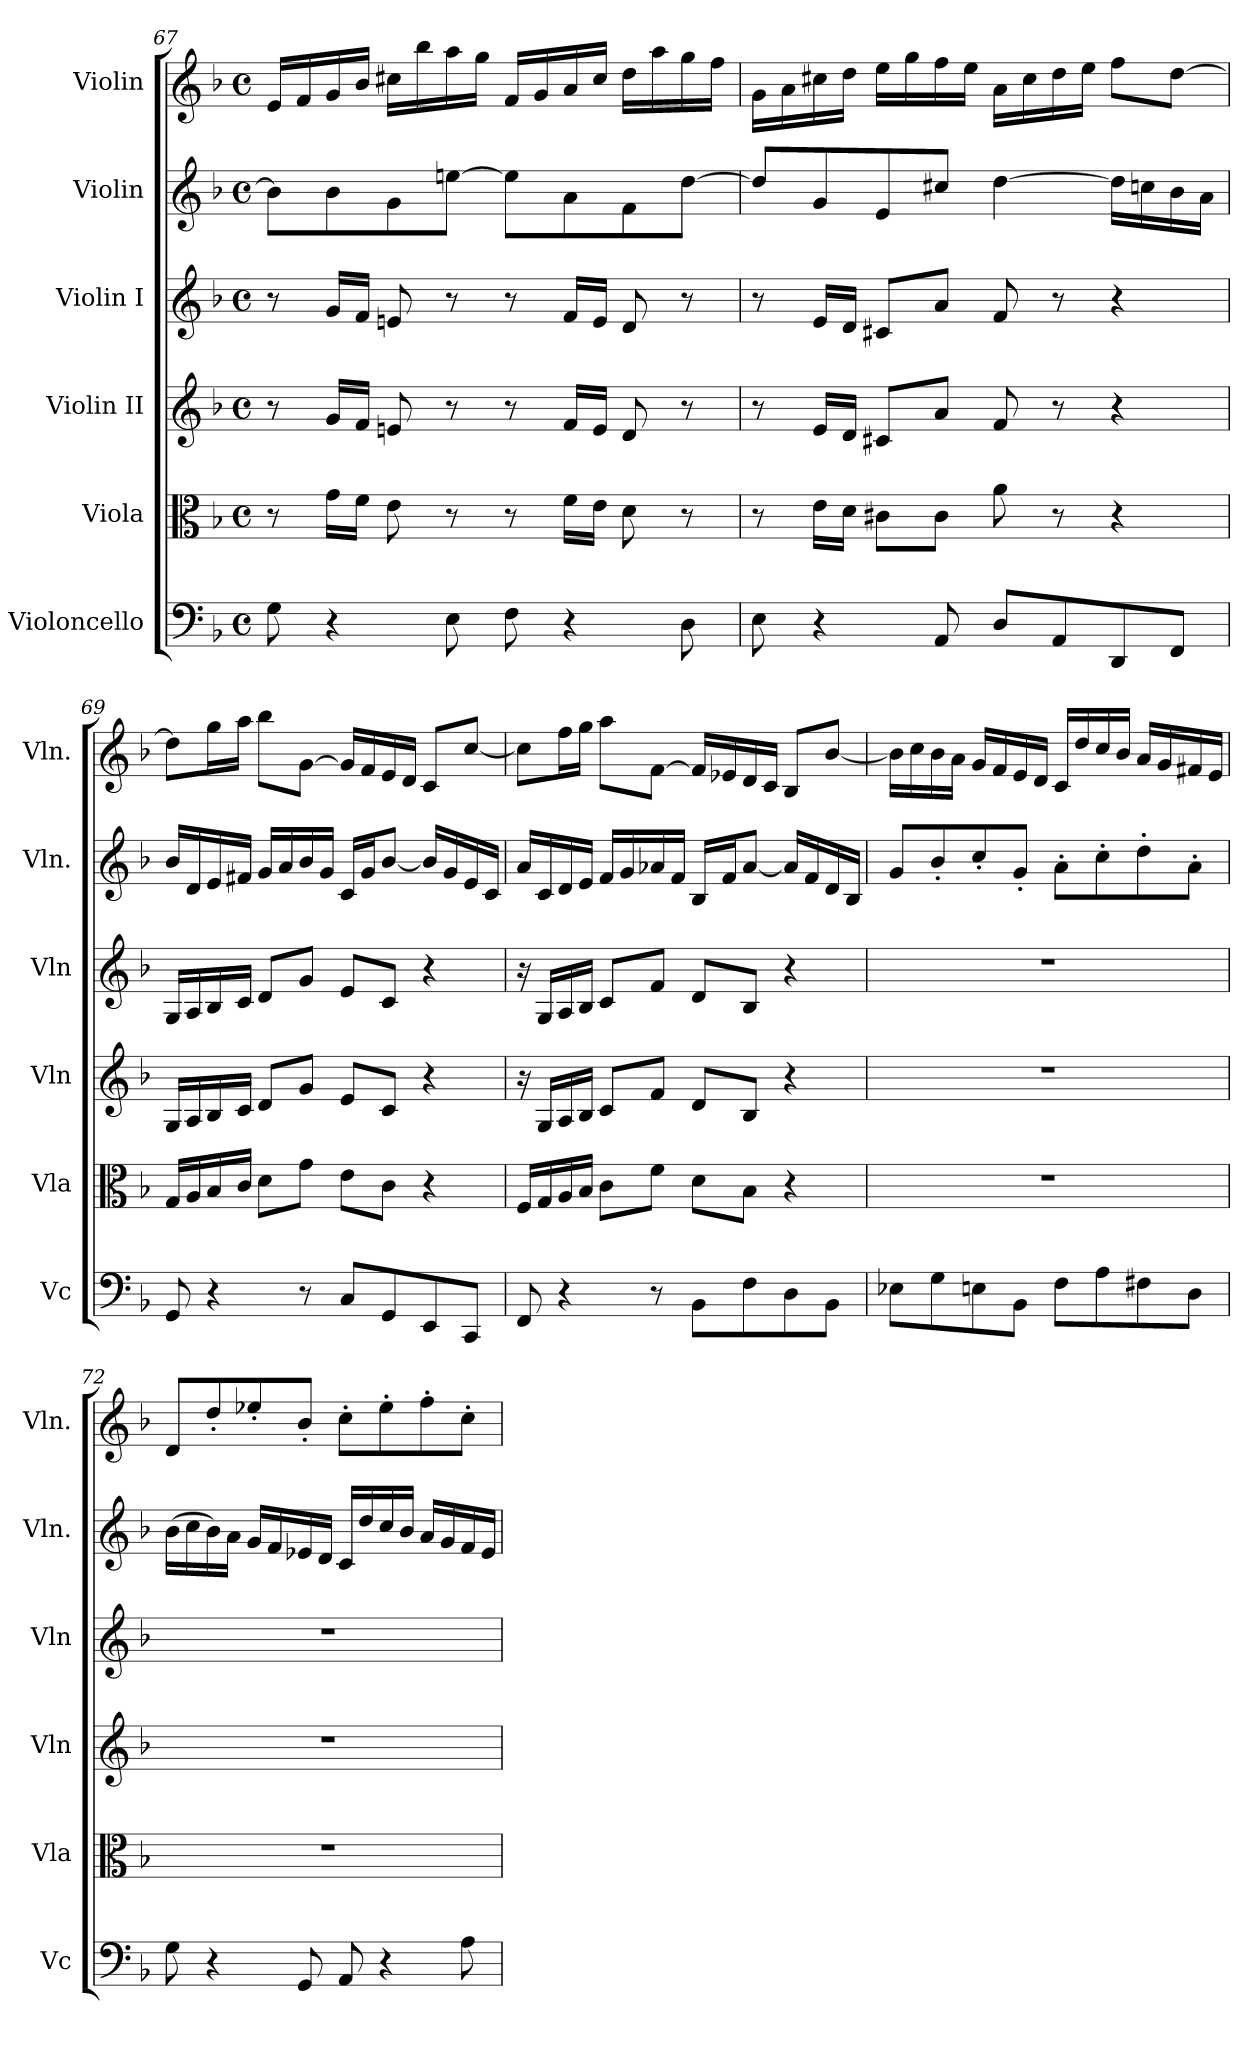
**kern	**kern	**kern	**kern	**kern	**kern
*part6	*part5	*part4	*part3	*part2	*part1
*staff6	*staff5	*staff4	*staff3	*staff2	*staff1
*I"Violoncello	*I"Viola	*I"Violin II	*I"Violin I	*I"Violin	*I"Violin
*I'Vc	*I'Vla	*I'Vln	*I'Vln	*I'Vln.	*I'Vln.
*clefF4	*clefC3	*clefG2	*clefG2	*clefG2	*clefG2
*k[b-]	*k[b-]	*k[b-]	*k[b-]	*k[b-]	*k[b-]
*M4/4	*M4/4	*M4/4	*M4/4	*M4/4	*M4/4
*met(c)	*met(c)	*met(c)	*met(c)	*met(c)	*met(c)
=67	=67	=67	=67	=67	=67
8G\	8r	8r	8r	8b-\L]	16e/LL
.	.	.	.	.	16f/
4r	16g\LL	16g/LL	16g/LL	8b-\	16g/
.	16f\JJ	16f/JJ	16f/JJ	.	16b-/JJ
.	8e\	8en/	8en/	8g\	16cc#X\LL
.	.	.	.	.	16bb-\
8E\	8r	8r	8r	[8een\J	16aa\
.	.	.	.	.	16gg\JJ
8F\	8r	8r	8r	8ee\L]	16f/LL
.	.	.	.	.	16g/
4r	16f\LL	16f/LL	16f/LL	8a\	16a/
.	16e\JJ	16e/JJ	16e/JJ	.	16cc#/JJ
.	8d\	8d/	8d/	8f\	16dd\LL
.	.	.	.	.	16aa\
8D\	8r	8r	8r	[8dd\J	16gg\
.	.	.	.	.	16ff\JJ
!!LO:LB:g=z
=68	=68	=68	=68	=68	=68
8E\	8r	8r	8r	8dd/L]	16g\LL
.	.	.	.	.	16a\
4r	16e\LL	16e/LL	16e/LL	8g/	16cc#X\
.	16d\JJ	16d/JJ	16d/JJ	.	16dd\JJ
.	8c#X\L	8c#X/L	8c#X/L	8e/	16ee\LL
.	.	.	.	.	16gg\
8AA/	8c#\J	8a/J	8a/J	8cc#X/J	16ff\
.	.	.	.	.	16ee\JJ
8D/L	8a\	8f/	8f/	[4dd\	16a\LL
.	.	.	.	.	16cc#\
8AA/	8r	8r	8r	.	16dd\
.	.	.	.	.	16ee\JJ
8DD/	4r	4r	4r	16dd\LL]	8ff\L
.	.	.	.	16ccn\	.
8FF/J	.	.	.	16b-\	[8dd\J
.	.	.	.	16a\JJ	.
=69	=69	=69	=69	=69	=69
8GG/	16G/LL	16G/LL	16G/LL	16b-/LL	8dd\L]
.	16A/	16A/	16A/	16d/	.
4r	16B-/	16B-/	16B-/	16e/	16gg\L
.	16c/JJ	16c/JJ	16c/JJ	16f#X/JJ	16aa\JJ
.	8d\L	8d/L	8d/L	16g/LL	8bb-\L
.	.	.	.	16a/	.
8r	8g\J	8g/J	8g/J	16b-/	[8g\J
.	.	.	.	16g/JJ	.
8C/L	8e\L	8e/L	8e/L	16c/LL	16g/LL]
.	.	.	.	16g/J	16f/
8GG/	8c\J	8c/J	8c/J	[8b-/J	16e/
.	.	.	.	.	16d/JJ
8EE/	4r	4r	4r	16b-/LL]	8c/L
.	.	.	.	16g/	.
8CC/J	.	.	.	16e/	[8cc/J
.	.	.	.	16c/JJ	.
!!LO:PB:g=z
=70	=70	=70	=70	=70	=70
8FF/	16F/LL	16r	16r	16a/LL	8cc\L]
.	16G/	16G/LL	16G/LL	16c/	.
4r	16A/	16A/	16A/	16d/	16ff\L
.	16B-/JJ	16B-/JJ	16B-/JJ	16e/JJ	16gg\JJ
.	8c\L	8c/L	8c/L	16f/LL	8aa\L
.	.	.	.	16g/	.
8r	8f\J	8f/J	8f/J	16a-X/	[8f\J
.	.	.	.	16f/JJ	.
8BB-\L	8d\L	8d/L	8d/L	16B-/LL	16f/LL]
.	.	.	.	16f/J	16e-X/
8F\	8B-\J	8B-/J	8B-/J	[8a-/J	16d/
.	.	.	.	.	16c/JJ
8D\	4r	4r	4r	16a-/LL]	8B-/L
.	.	.	.	16f/	.
8BB-\J	.	.	.	16d/	[8b-/J
.	.	.	.	16B-/JJ	.
=71	=71	=71	=71	=71	=71
8E-X\L	1r	1r	1r	8g/L	16b-\LL]
.	.	.	.	.	16cc\
8G\	.	.	.	8b-'/	16b-\
.	.	.	.	.	16a\JJ
8En\	.	.	.	8cc'/	16g/LL
.	.	.	.	.	16f/
8BB-\J	.	.	.	8g'/J	16e/
.	.	.	.	.	16d/JJ
8F\L	.	.	.	8a'\L	16c/LL
.	.	.	.	.	16dd/
8A\	.	.	.	8cc'\	16cc/
.	.	.	.	.	16b-/JJ
8F#X\	.	.	.	8dd'\	16a/LL
.	.	.	.	.	16g/
8D\J	.	.	.	8a'\J	16f#X/
.	.	.	.	.	16e/JJ
!!LO:LB:g=z
=72	=72	=72	=72	=72	=72
8G\	1r	1r	1r	(16b-\LL	8d/L
.	.	.	.	16cc\	.
4r	.	.	.	16b-\)	8dd'/
.	.	.	.	16a\JJ	.
.	.	.	.	16g/LL	8ee-X'/
.	.	.	.	16f/	.
8GG/	.	.	.	16e-X/	8b-'/J
.	.	.	.	16d/JJ	.
8AA/	.	.	.	16c/LL	8cc'\L
.	.	.	.	16dd/	.
4r	.	.	.	16cc/	8ee-'\
.	.	.	.	16b-/JJ	.
.	.	.	.	16a/LL	8ff'\
.	.	.	.	16g/	.
8A\	.	.	.	16f/	8cc'\J
.	.	.	.	16e-/JJ	.
=	=	=	=	=	=
*-	*-	*-	*-	*-	*-
